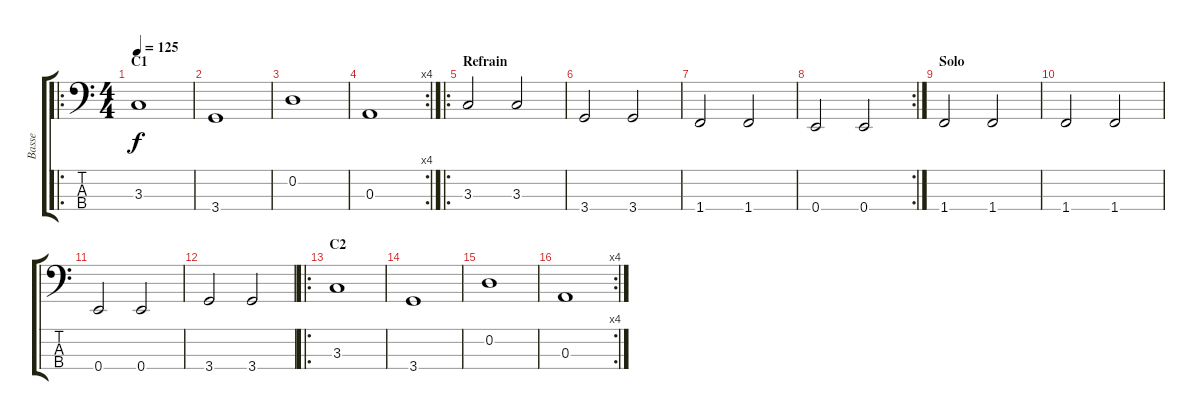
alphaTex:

\track ("Basse" "Basse") {instrument electricbasspick}
\staff {score tabs}
\tuning (G2 D2 A1 E1) {hide}
\ro
\ts (4 4)
\section ("" "C1")
\tempo 125
\clef f4
\ks c
3.3.1{dy f} |
3.4.1 |
0.2.1 |
\rc 4
0.3.1 |
\ro
\section ("" "Refrain")
3.3.2 3.3.2 |
3.4.2 3.4.2 |
1.4.2 1.4.2 |
\rc 2
0.4.2 0.4.2 |
\section ("" "Solo")
1.4.2 1.4.2 |
1.4.2 1.4.2 |
0.4.2 0.4.2 |
3.4.2 3.4.2 |
\ro
\section ("" "C2")
3.3.1 |
3.4.1 |
0.2.1 |
\rc 4
0.3.1
